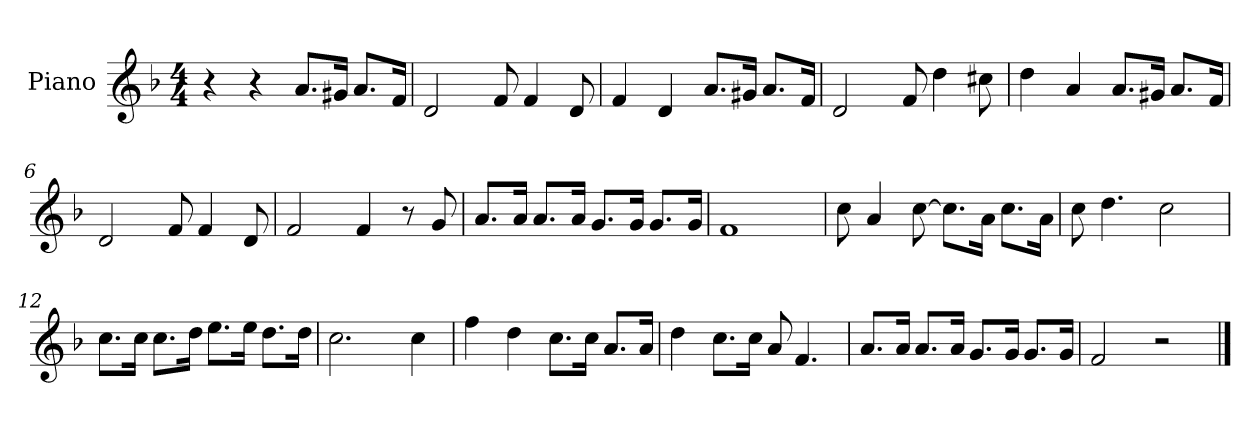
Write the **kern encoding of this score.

**kern
*part1
*staff1
*I"Piano
*I'Pno
*clefG2
*k[b-]
*F:
*M4/4
=1
4r
4r
8.a/L
16g#X/Jk
8.a/L
16f/Jk
=2
2d/
8f/
4f/
8d/
=3
4f/
4d/
8.a/L
16g#X/Jk
8.a/L
16f/Jk
=4
2d/
8f/
4dd\
8cc#X\
=5
4dd\
4a/
8.a/L
16g#X/Jk
8.a/L
16f/Jk
=6
2d/
8f/
4f/
8d/
=7
2f/
4f/
8r
8g/
=8
8.a/L
16a/Jk
8.a/L
16a/Jk
8.g/L
16g/Jk
8.g/L
16g/Jk
=9
1f
=10
8cc\
4a/
[8cc\
8.cc\L]
16a\Jk
8.cc\L
16a\Jk
=11
8cc\
4.dd\
2cc\
=12
8.cc\L
16cc\Jk
8.cc\L
16dd\Jk
8.ee\L
16ee\Jk
8.dd\L
16dd\Jk
=13
2.cc\
4cc\
=14
4ff\
4dd\
8.cc\L
16cc\Jk
8.a/L
16a/Jk
=15
4dd\
8.cc\L
16cc\Jk
8a/
4.f/
=16
8.a/L
16a/Jk
8.a/L
16a/Jk
8.g/L
16g/Jk
8.g/L
16g/Jk
=17
2f/
2r
==
*-
